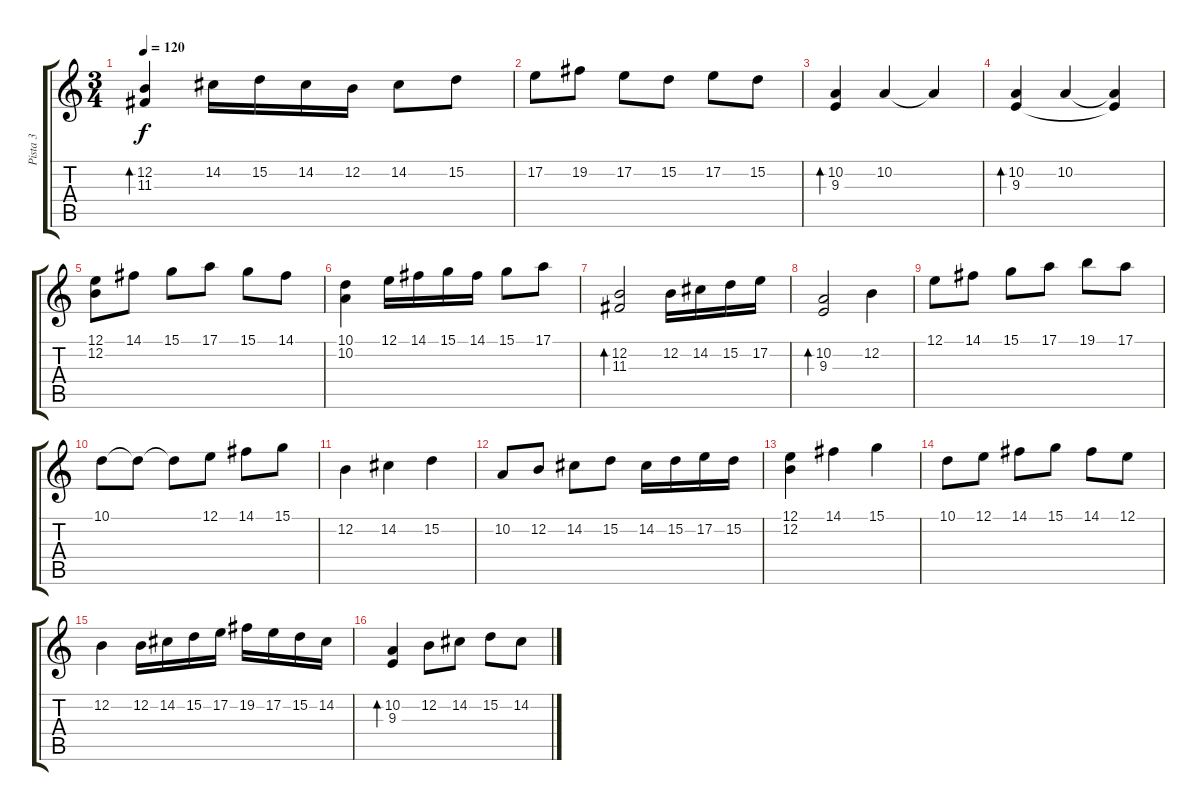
\track ("Pista 3" "Pista 3") {instrument acousticgrandpiano}
\staff {score tabs}
\tuning (E4 B3 G3 D3 A2 E2) {hide}
\ts (3 4)
\tempo 120
\clef g2
\ks c
(12.2 11.3).4{bd 480 dy f} 14.2.16 15.2.16 14.2.16 12.2.16 14.2.8 15.2.8 |
17.2.8 19.2.8 17.2.8 15.2.8 17.2.8 15.2.8 |
(10.2 9.3).4{bd 480} 10.2.4 10.2{t}.4 |
(10.2 9.3).4{bd 480} 10.2.4 (10.2{t} 9.3{t}).4 |
(12.1 12.2).8 14.1.8 15.1.8 17.1.8 15.1.8 14.1.8 |
(10.1 10.2).4 12.1.16 14.1.16 15.1.16 14.1.16 15.1.8 17.1.8 |
(12.2 11.3).2{bd 480} 12.2.16 14.2.16 15.2.16 17.2.16 |
(10.2 9.3).2{bd 480} 12.2.4 |
12.1.8 14.1.8 15.1.8 17.1.8 19.1.8 17.1.8 |
10.1.8 10.1{t}.8 10.1{t}.8 12.1.8 14.1.8 15.1.8 |
12.2.4 14.2.4 15.2.4 |
10.2.8 12.2.8 14.2.8 15.2.8 14.2.16 15.2.16 17.2.16 15.2.16 |
(12.1 12.2).4 14.1.4 15.1.4 |
10.1.8 12.1.8 14.1.8 15.1.8 14.1.8 12.1.8 |
12.2.4 12.2.16 14.2.16 15.2.16 17.2.16 19.2.16 17.2.16 15.2.16 14.2.16 |
(10.2 9.3).4{bd 480} 12.2.8 14.2.8 15.2.8 14.2.8
